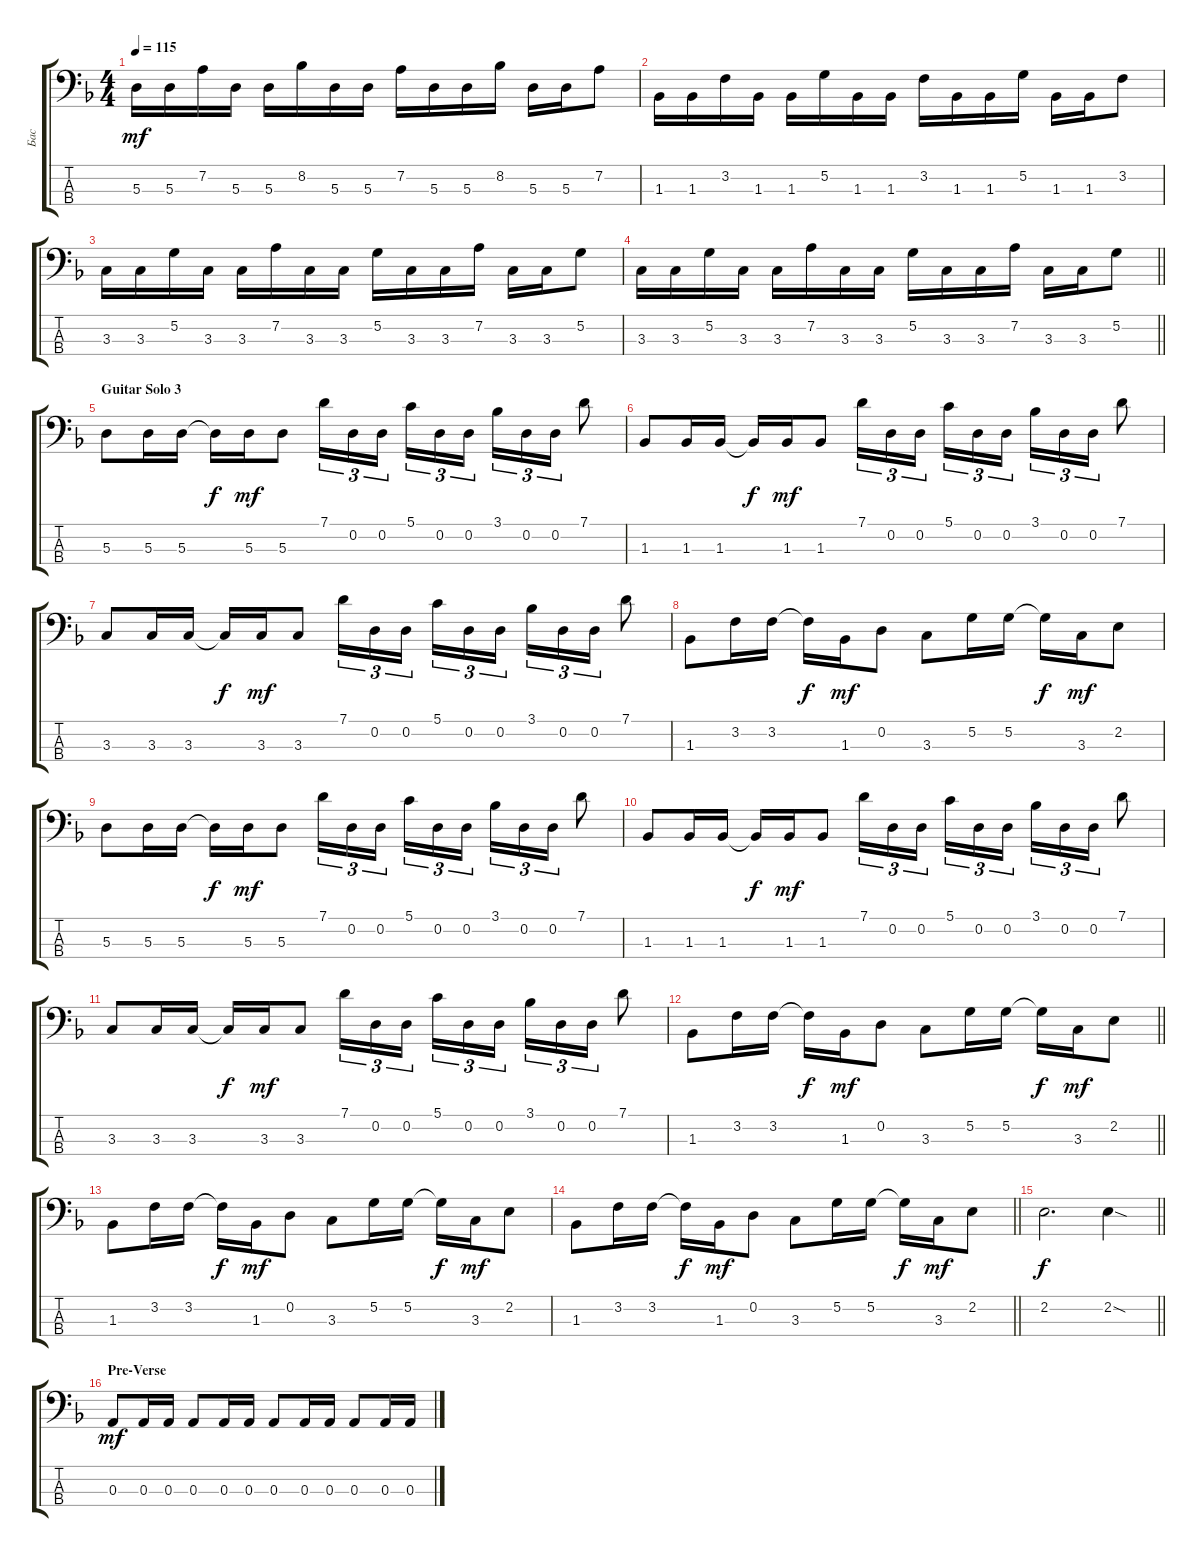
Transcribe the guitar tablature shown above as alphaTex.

\track ("Бас" "Бас") {instrument electricbassfinger}
\staff {score tabs}
\tuning (G2 D2 A1 E1) {hide}
\ts (4 4)
\tempo 115
\clef f4
\ks dminor
5.3.16{dy mf} 5.3.16 7.2.16 5.3.16 5.3.16 8.2.16 5.3.16 5.3.16 7.2.16 5.3.16 5.3.16 8.2.16 5.3.16 5.3.16 7.2.8 |
1.3.16 1.3.16 3.2.16 1.3.16 1.3.16 5.2.16 1.3.16 1.3.16 3.2.16 1.3.16 1.3.16 5.2.16 1.3.16 1.3.16 3.2.8 |
3.3.16 3.3.16 5.2.16 3.3.16 3.3.16 7.2.16 3.3.16 3.3.16 5.2.16 3.3.16 3.3.16 7.2.16 3.3.16 3.3.16 5.2.8 |
\barLineRight lightlight
3.3.16 3.3.16 5.2.16 3.3.16 3.3.16 7.2.16 3.3.16 3.3.16 5.2.16 3.3.16 3.3.16 7.2.16 3.3.16 3.3.16 5.2.8 |
\section ("" "Guitar Solo 3")
5.3.8 5.3.16 5.3.16 5.3{t}.16{dy f} 5.3.16{dy mf} 5.3.8 7.1.16{tu (3 2)} 0.2.16{tu (3 2)} 0.2.16{tu (3 2) beam splitsecondary} 5.1.16{tu (3 2)} 0.2.16{tu (3 2)} 0.2.16{tu (3 2)} 3.1.16{tu (3 2)} 0.2.16{tu (3 2)} 0.2.16{tu (3 2)} 7.1.8 |
1.3.8 1.3.16 1.3.16 1.3{t}.16{dy f} 1.3.16{dy mf} 1.3.8 7.1.16{tu (3 2)} 0.2.16{tu (3 2)} 0.2.16{tu (3 2) beam splitsecondary} 5.1.16{tu (3 2)} 0.2.16{tu (3 2)} 0.2.16{tu (3 2)} 3.1.16{tu (3 2)} 0.2.16{tu (3 2)} 0.2.16{tu (3 2)} 7.1.8 |
3.3.8 3.3.16 3.3.16 3.3{t}.16{dy f} 3.3.16{dy mf} 3.3.8 7.1.16{tu (3 2)} 0.2.16{tu (3 2)} 0.2.16{tu (3 2) beam splitsecondary} 5.1.16{tu (3 2)} 0.2.16{tu (3 2)} 0.2.16{tu (3 2)} 3.1.16{tu (3 2)} 0.2.16{tu (3 2)} 0.2.16{tu (3 2)} 7.1.8 |
1.3.8 3.2.16 3.2.16 3.2{t}.16{dy f} 1.3.16{dy mf} 0.2.8 3.3.8 5.2.16 5.2.16 5.2{t}.16{dy f} 3.3.16{dy mf} 2.2.8 |
5.3.8 5.3.16 5.3.16 5.3{t}.16{dy f} 5.3.16{dy mf} 5.3.8 7.1.16{tu (3 2)} 0.2.16{tu (3 2)} 0.2.16{tu (3 2) beam splitsecondary} 5.1.16{tu (3 2)} 0.2.16{tu (3 2)} 0.2.16{tu (3 2)} 3.1.16{tu (3 2)} 0.2.16{tu (3 2)} 0.2.16{tu (3 2)} 7.1.8 |
1.3.8 1.3.16 1.3.16 1.3{t}.16{dy f} 1.3.16{dy mf} 1.3.8 7.1.16{tu (3 2)} 0.2.16{tu (3 2)} 0.2.16{tu (3 2) beam splitsecondary} 5.1.16{tu (3 2)} 0.2.16{tu (3 2)} 0.2.16{tu (3 2)} 3.1.16{tu (3 2)} 0.2.16{tu (3 2)} 0.2.16{tu (3 2)} 7.1.8 |
3.3.8 3.3.16 3.3.16 3.3{t}.16{dy f} 3.3.16{dy mf} 3.3.8 7.1.16{tu (3 2)} 0.2.16{tu (3 2)} 0.2.16{tu (3 2) beam splitsecondary} 5.1.16{tu (3 2)} 0.2.16{tu (3 2)} 0.2.16{tu (3 2)} 3.1.16{tu (3 2)} 0.2.16{tu (3 2)} 0.2.16{tu (3 2)} 7.1.8 |
\barLineRight lightlight
1.3.8 3.2.16 3.2.16 3.2{t}.16{dy f} 1.3.16{dy mf} 0.2.8 3.3.8 5.2.16 5.2.16 5.2{t}.16{dy f} 3.3.16{dy mf} 2.2.8 |
1.3.8 3.2.16 3.2.16 3.2{t}.16{dy f} 1.3.16{dy mf} 0.2.8 3.3.8 5.2.16 5.2.16 5.2{t}.16{dy f} 3.3.16{dy mf} 2.2.8 |
\barLineRight lightlight
1.3.8 3.2.16 3.2.16 3.2{t}.16{dy f} 1.3.16{dy mf} 0.2.8 3.3.8 5.2.16 5.2.16 5.2{t}.16{dy f} 3.3.16{dy mf} 2.2.8 |
\barLineRight lightlight
2.2.2{d dy f} 2.2{sod}.4 |
\section ("" "Pre-Verse")
0.3.8{dy mf} 0.3.16 0.3.16 0.3.8 0.3.16 0.3.16 0.3.8 0.3.16 0.3.16 0.3.8 0.3.16 0.3.16
